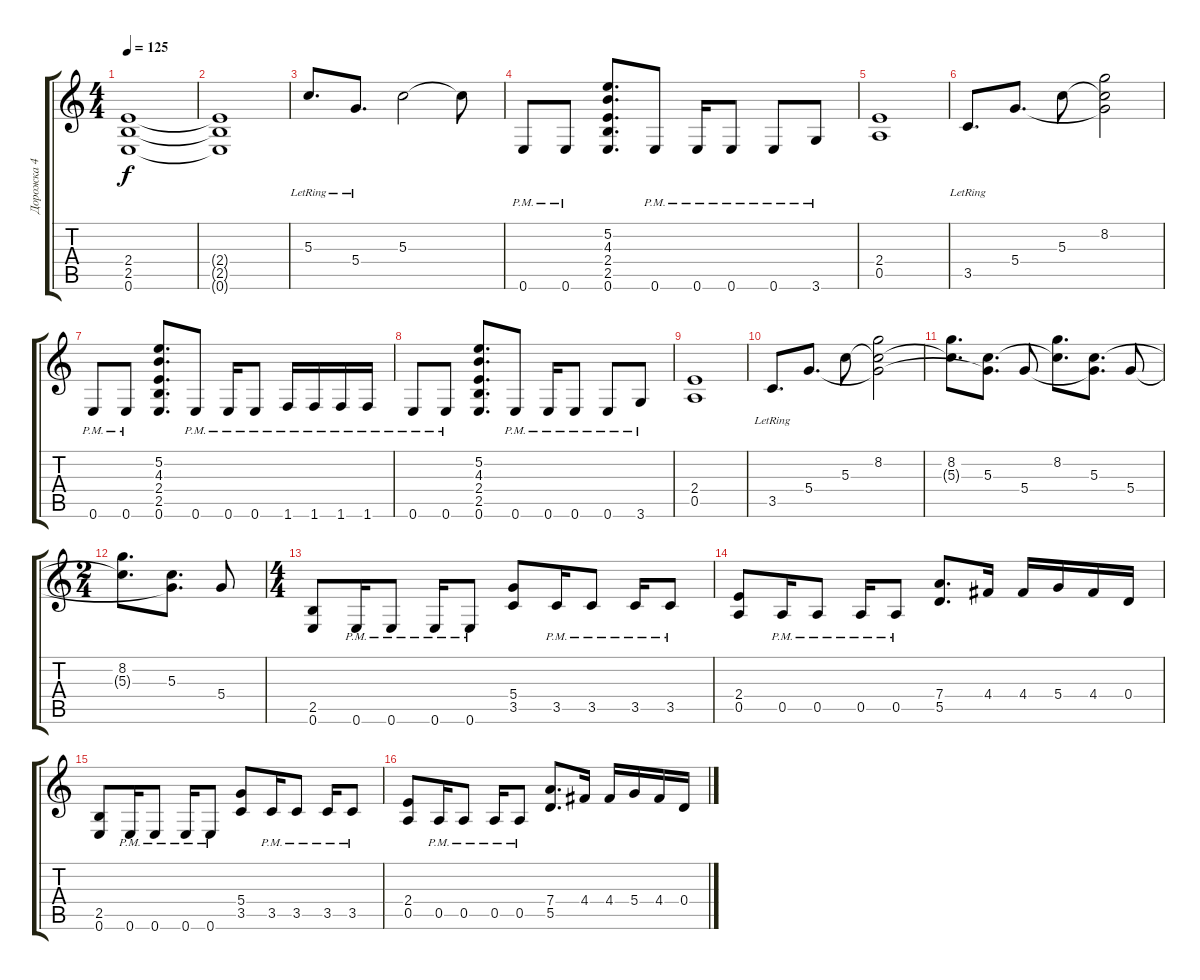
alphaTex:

\track ("Дорожка 4" "Дорожка 4") {instrument distortionguitar}
\staff {score tabs}
\tuning (E4 B3 G3 D3 A2 E2) {hide}
\ts (4 4)
\tempo 125
\clef g2
\ks c
(2.4 2.5 0.6).1{dy f} |
(2.4{t} 2.5{t} 0.6{t}).1 |
5.3{lr}.8{d} 5.4{lr}.8{d} 5.3.2 5.3{t}.8 |
0.6{pm}.8 0.6{pm}.8 (5.2 4.3 2.4 2.5 0.6).8{d} 0.6{pm}.8 0.6{pm}.16 0.6{pm}.8 0.6{pm}.8 3.6{pm}.8 |
(2.4 0.5).1 |
3.5{lr}.8{d volume 9} 5.4.8{d} 5.3.8 (8.2 5.3{t} 5.4{t}).2 |
0.6{pm}.8{volume 13} 0.6{pm}.8 (5.2 4.3 2.4 2.5 0.6).8{d} 0.6{pm}.8 0.6{pm}.16 0.6{pm}.8 1.6{pm}.16 1.6{pm}.16 1.6{pm}.16 1.6{pm}.16 |
0.6{pm}.8 0.6{pm}.8 (5.2 4.3 2.4 2.5 0.6).8{d} 0.6{pm}.8 0.6{pm}.16 0.6{pm}.8 0.6{pm}.8 3.6{pm}.8 |
(2.4 0.5).1 |
3.5{lr}.8{d volume 9} 5.4.8{d} 5.3.8 (8.2 5.3{t} 5.4{t}).2 |
(8.2 5.3{t}).8{d} (5.3 5.4{t}).8{d} 5.4.8 (8.2 5.3{t}).8{d} (5.3 5.4{t}).8{d} 5.4.8 |
\ts (2 4)
(8.2 5.3{t}).8{d} (5.3 5.4{t}).8{d} 5.4.8 |
\ts (4 4)
(2.5 0.6).8 0.6{pm}.16 0.6{pm}.8 0.6{pm}.16 0.6{pm}.8 (5.4 3.5).8 3.5{pm}.16 3.5{pm}.8 3.5{pm}.16 3.5{pm}.8 |
(2.4 0.5).8 0.5{pm}.16 0.5{pm}.8 0.5{pm}.16 0.5{pm}.8 (7.4 5.5).8{d} 4.4.16 4.4.16 5.4.16 4.4.16 0.4.16 |
(2.5 0.6).8 0.6{pm}.16 0.6{pm}.8 0.6{pm}.16 0.6{pm}.8 (5.4 3.5).8 3.5{pm}.16 3.5{pm}.8 3.5{pm}.16 3.5{pm}.8 |
(2.4 0.5).8 0.5{pm}.16 0.5{pm}.8 0.5{pm}.16 0.5{pm}.8 (7.4 5.5).8{d} 4.4.16 4.4.16 5.4.16 4.4.16 0.4.16
